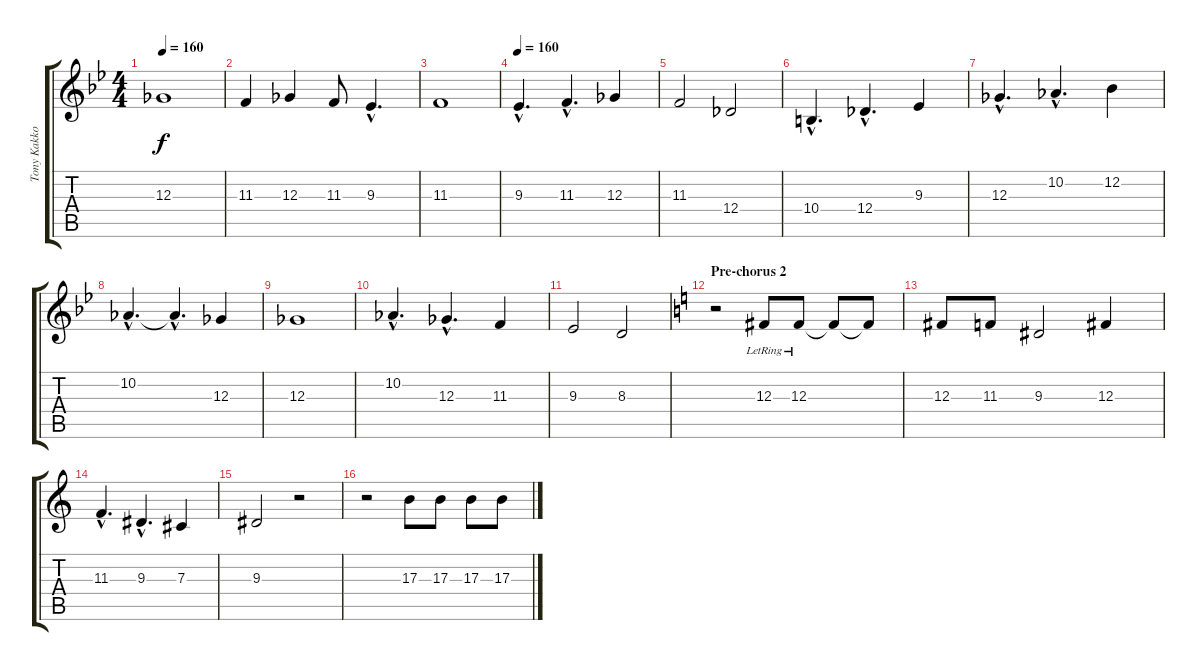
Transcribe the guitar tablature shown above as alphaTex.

\track ("Tony Kakko" "Tony Kakko") {instrument flute}
\staff {score tabs}
\tuning (Eb4 Bb3 Gb3 Db3 Ab2 Eb2) {hide}
\ts (4 4)
\tempo 160
\clef g2
\ks gminor
12.3.1{dy f} |
11.3.4 12.3.4 11.3.8 9.3{hac}.4{d} |
11.3.1 |
\tempo 160
9.3{hac}.4{d} 11.3{hac}.4{d} 12.3.4 |
11.3.2 12.4.2 |
10.4{hac}.4{d} 12.4{hac}.4{d} 9.3.4 |
12.3{hac}.4{d} 10.2{hac}.4{d} 12.2.4 |
10.2{hac}.4{d} 10.2{hac t}.4{d} 12.3.4 |
12.3.1 |
10.2{hac}.4{d} 12.3{hac}.4{d} 11.3.4 |
9.3.2 8.3.2 |
\section ("" "Pre-chorus 2")
\ks c
r.2 12.3{lr}.8 12.3{lr}.8 12.3{t}.8 12.3{t}.8 |
12.3.8 11.3.8 9.3.2 12.3.4 |
11.3{hac}.4{d} 9.3{hac}.4{d} 7.3.4 |
9.3.2 r.2 |
r.2 17.3.8 17.3.8 17.3.8 17.3.8
